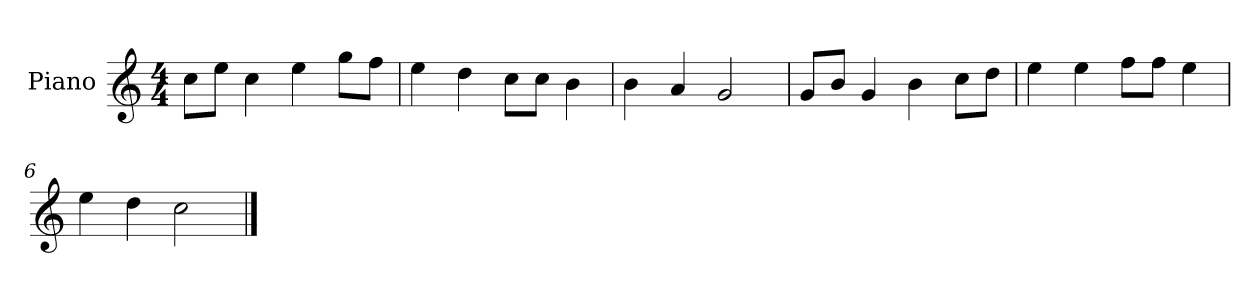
**kern
*part1
*staff1
*I"Piano
*I'P-no
*clefG2
*k[]
*M4/4
*MM90
=1
8cc\L
8ee\J
4cc\
4ee\
8gg\L
8ff\J
=2
4ee\
4dd\
8cc\L
8cc\J
4b\
=3
4b\
4a/
2g/
=4
8g/L
8b/J
4g/
4b\
8cc\L
8dd\J
=5
4ee\
4ee\
8ff\L
8ff\J
4ee\
=6
4ee\
4dd\
2cc\
==
*-
